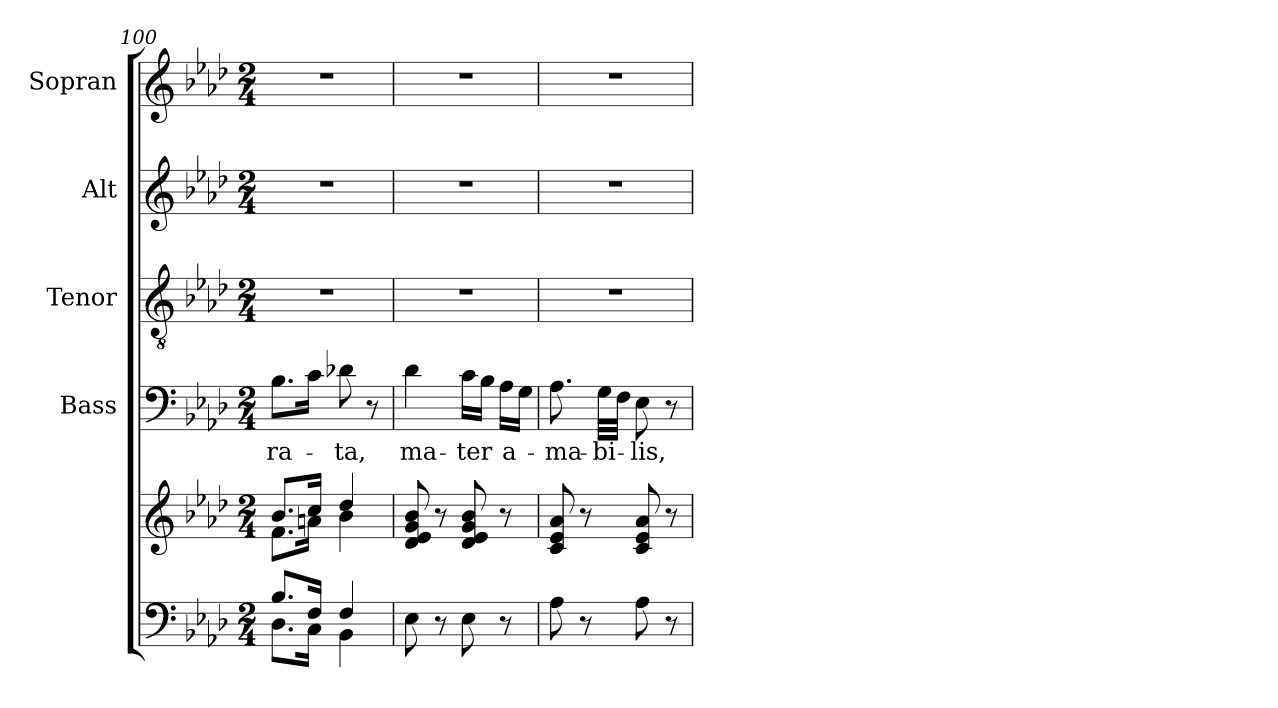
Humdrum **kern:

**kern	**kern	**kern	**text	**kern	**kern	**kern
*part5	*part5	*part4	*part4	*part3	*part2	*part1
*staff6	*staff5	*staff4	*staff4	*staff3	*staff2	*staff1
*	*	*I"Bass	*	*I"Tenor	*I"Alt	*I"Sopran
*	*	*I'B.	*	*I'T.	*I'A.	*I'S.
*clefF4	*clefG2	*clefF4	*	*clefGv2	*clefG2	*clefG2
*k[b-e-a-d-]	*k[b-e-a-d-]	*k[b-e-a-d-]	*	*k[b-e-a-d-]	*k[b-e-a-d-]	*k[b-e-a-d-]
*A-:	*A-:	*A-:	*	*A-:	*A-:	*A-:
*M2/4	*M2/4	*M2/4	*	*M2/4	*M2/4	*M2/4
=100	=100	=100	=100	=100	=100	=100
*^	*^	*	*	*	*	*
!	!	!	!	!	!LO:LY:b	!	!	!
8.B-/L	8.D-\L	8.b-/L	8.f\L	8.B-\L	-ra-	2r	2r	2r
16F/Jk	16C\Jk	16cc/Jk	16an\Jk	16c\Jk	.	.	.	.
!	!	!	!	!	!LO:LY:b	!	!	!
4F/	4BB-\	4dd-/	4b-\	8d-X\	-ta,	.	.	.
.	.	.	.	8r	.	.	.	.
*v	*v	*	*	*	*	*	*	*
*	*v	*v	*	*	*	*	*
=101	=101	=101	=101	=101	=101	=101
!	!	!	!LO:LY:b	!	!	!
8E-\	8d-/ 8e-/ 8g/ 8b-/	4d-\	ma-	2r	2r	2r
8r	8r	.	.	.	.	.
!	!	!	!LO:LY:b	!	!	!
8E-\	8d-/ 8e-/ 8g/ 8b-/	16c\LL	-ter	.	.	.
.	.	16B-\JJ	.	.	.	.
!	!	!	!LO:LY:b	!	!	!
8r	8r	16A-\LL	a-	.	.	.
.	.	16G\JJ	.	.	.	.
=102	=102	=102	=102	=102	=102	=102
!	!	!	!LO:LY:b	!	!	!
8A-\	8c/ 8e-/ 8a-/	8.A-\	-ma-	2r	2r	2r
8r	8r	.	.	.	.	.
!	!	!	!LO:LY:b	!	!	!
.	.	32G\LLL	-bi-	.	.	.
.	.	32F\JJJ	.	.	.	.
!	!	!	!LO:LY:b	!	!	!
8A-\	8c/ 8e-/ 8a-/	8E-\	-lis,	.	.	.
8r	8r	8r	.	.	.	.
=	=	=	=	=	=	=
*-	*-	*-	*-	*-	*-	*-
